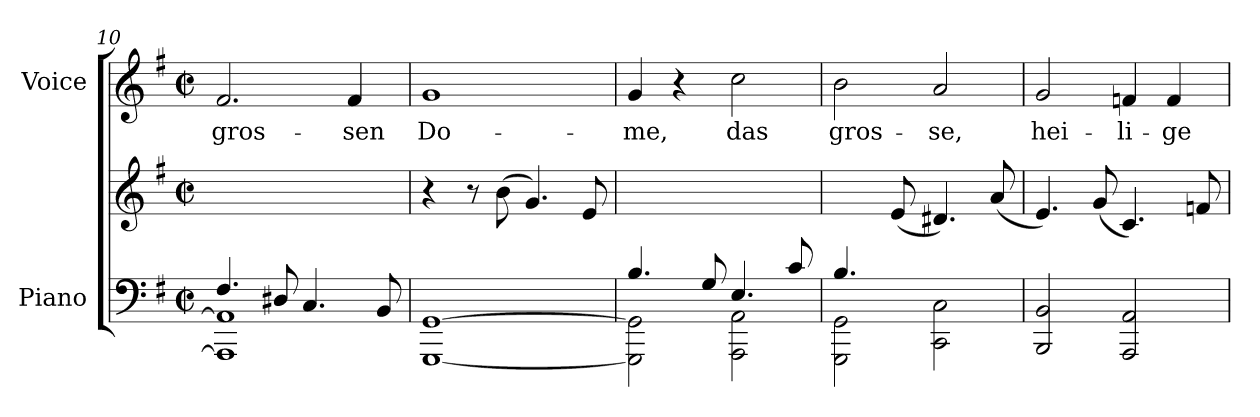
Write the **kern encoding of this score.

**kern	**kern	**kern	**text
*part2	*part2	*part1	*part1
*staff3	*staff2	*staff1	*staff1
*I"Piano	*	*I"Voice	*
*I'Pno	*	*	*
*clefF4	*clefG2	*clefG2	*
*k[f#]	*k[f#]	*k[f#]	*
*M2/2	*M2/2	*M2/2	*
*met(c|)	*met(c|)	*met(c|)	*
=10	=10	=10	=10
*^	*	*	*
4.F#/	1AAA] 1AA]	1ryy	2.f#/	gros-
8D#X/	.	.	.	.
4.C/	.	.	.	.
.	.	.	4f#/	-sen
8BB/	.	.	.	.
*v	*v	*	*	*
=11	=11	=11	=11
[1GGG [1GG	4r	1g	Do-
.	8r	.	.
.	(8b\	.	.
.	4.g/)	.	.
.	(>8e/	.	.
=12	=12	=12	=12
*^	*	*	*
4.B/)	2GGG\] 2GG\]	1ryy	4g/	-me,
.	.	.	4r	.
8G/	.	.	.	.
4.E/	2AAA\ 2AA\	.	2cc\	das
8c/	.	.	.	.
=13	=13	=13	=13	=13
4.B/	2GGG\ 2GG\	4.ryy	2b\	gros-
2ryy	.	(8e/	.	.
.	2CC\ 2C\	4.d#X/)	2a/	-se,
8ryy	.	(8a/	.	.
*v	*v	*	*	*
=14	=14	=14	=14
2BBB/ 2BB/	4.e/)	2g/	hei-
.	(8g/	.	.
2AAA/ 2AA/	4.c/)	4fn/	-li-
.	.	4f/	-ge
.	8fn/	.	.
=	=	=	=
*-	*-	*-	*-
